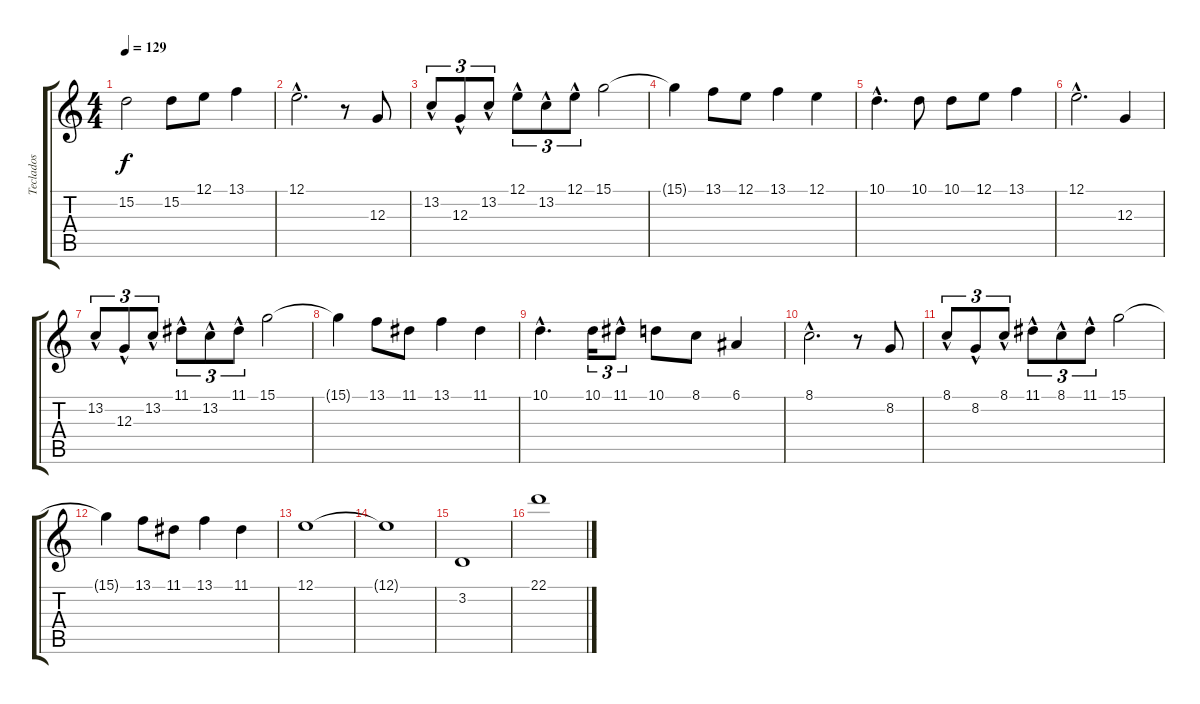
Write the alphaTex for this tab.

\track ("Teclados" "Teclados") {instrument lead2sawtooth}
\staff {score tabs}
\tuning (E4 B3 G3 D3 A2 E2) {hide}
\ts (4 4)
\tempo 129
\clef g2
\ks c
15.2.2{dy f} 15.2.8 12.1.8 13.1.4 |
12.1{hac}.2{d} r.8 12.3.8 |
13.2{hac}.8{tu (3 2)} 12.3{hac}.8{tu (3 2)} 13.2{hac}.8{tu (3 2)} 12.1{hac}.8{tu (3 2)} 13.2{hac}.8{tu (3 2)} 12.1{hac}.8{tu (3 2)} 15.1.2 |
15.1{t}.4 13.1.8 12.1.8 13.1.4 12.1.4 |
10.1{hac}.4{d} 10.1.8 10.1.8 12.1.8 13.1.4 |
12.1{hac}.2{d} 12.3.4 |
13.2{hac}.8{tu (3 2)} 12.3{hac}.8{tu (3 2)} 13.2{hac}.8{tu (3 2)} 11.1{hac}.8{tu (3 2)} 13.2{hac}.8{tu (3 2)} 11.1{hac}.8{tu (3 2)} 15.1.2 |
15.1{t}.4 13.1.8 11.1.8 13.1.4 11.1.4 |
10.1{hac}.4{d} 10.1.16{tu (3 2)} 11.1{hac}.8{tu (3 2)} 10.1.8 8.1.8 6.1.4 |
8.1{hac}.2{d} r.8 8.2.8 |
8.1{hac}.8{tu (3 2)} 8.2{hac}.8{tu (3 2)} 8.1{hac}.8{tu (3 2)} 11.1{hac}.8{tu (3 2)} 8.1{hac}.8{tu (3 2)} 11.1{hac}.8{tu (3 2)} 15.1.2 |
15.1{t}.4 13.1.8 11.1.8 13.1.4 11.1.4 |
12.1.1 |
12.1{t}.1 |
3.2.1 |
22.1.1
